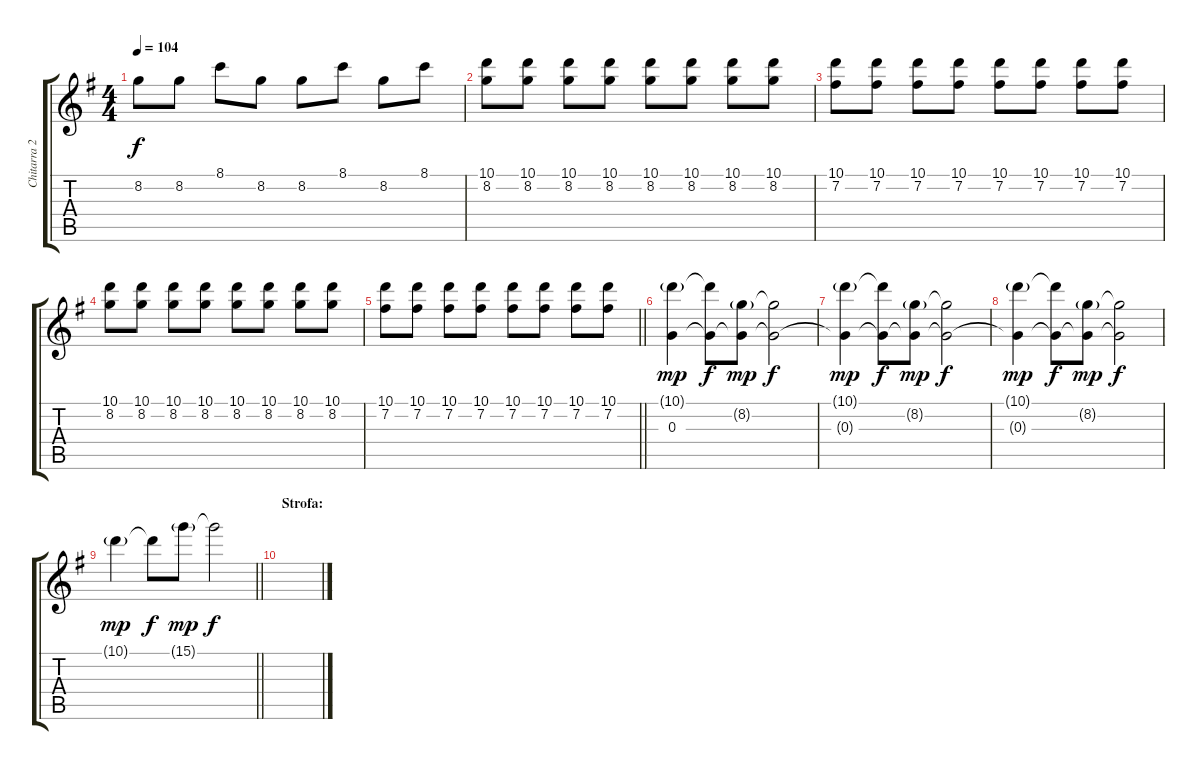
\track ("Chitarra 2" "Chitarra 2") {instrument overdrivenguitar}
\staff {score tabs}
\tuning (E4 B3 G3 D3 A2 E2) {hide}
\ts (4 4)
\tempo 104
\clef g2
\ks g
8.2.8{dy f} 8.2.8 8.1.8 8.2.8 8.2.8 8.1.8 8.2.8 8.1.8 |
(10.1 8.2).8 (10.1 8.2).8 (10.1 8.2).8 (10.1 8.2).8 (10.1 8.2).8 (10.1 8.2).8 (10.1 8.2).8 (10.1 8.2).8 |
(10.1 7.2).8 (10.1 7.2).8 (10.1 7.2).8 (10.1 7.2).8 (10.1 7.2).8 (10.1 7.2).8 (10.1 7.2).8 (10.1 7.2).8 |
(10.1 8.2).8 (10.1 8.2).8 (10.1 8.2).8 (10.1 8.2).8 (10.1 8.2).8 (10.1 8.2).8 (10.1 8.2).8 (10.1 8.2).8 |
\barLineRight lightlight
(10.1 7.2).8 (10.1 7.2).8 (10.1 7.2).8 (10.1 7.2).8 (10.1 7.2).8 (10.1 7.2).8 (10.1 7.2).8 (10.1 7.2).8 |
(10.1{g} 0.3).4{dy mp} (10.1{t} 0.3{t}).8{dy f} (8.2{g} 0.3{t}).8{dy mp} (8.2{t} 0.3{t}).2{dy f} |
(10.1{g} 0.3{t}).4{dy mp} (10.1{t} 0.3{t}).8{dy f} (8.2{g} 0.3{t}).8{dy mp} (8.2{t} 0.3{t}).2{dy f} |
(10.1{g} 0.3{t}).4{dy mp} (10.1{t} 0.3{t}).8{dy f} (8.2{g} 0.3{t}).8{dy mp} (8.2{t} 0.3{t}).2{dy f} |
\barLineRight lightlight
10.1{g}.4{dy mp} 10.1{t}.8{dy f} 15.1{g}.8{dy mp} 15.1{t}.2{dy f} |
\section ("" "Strofa:")
